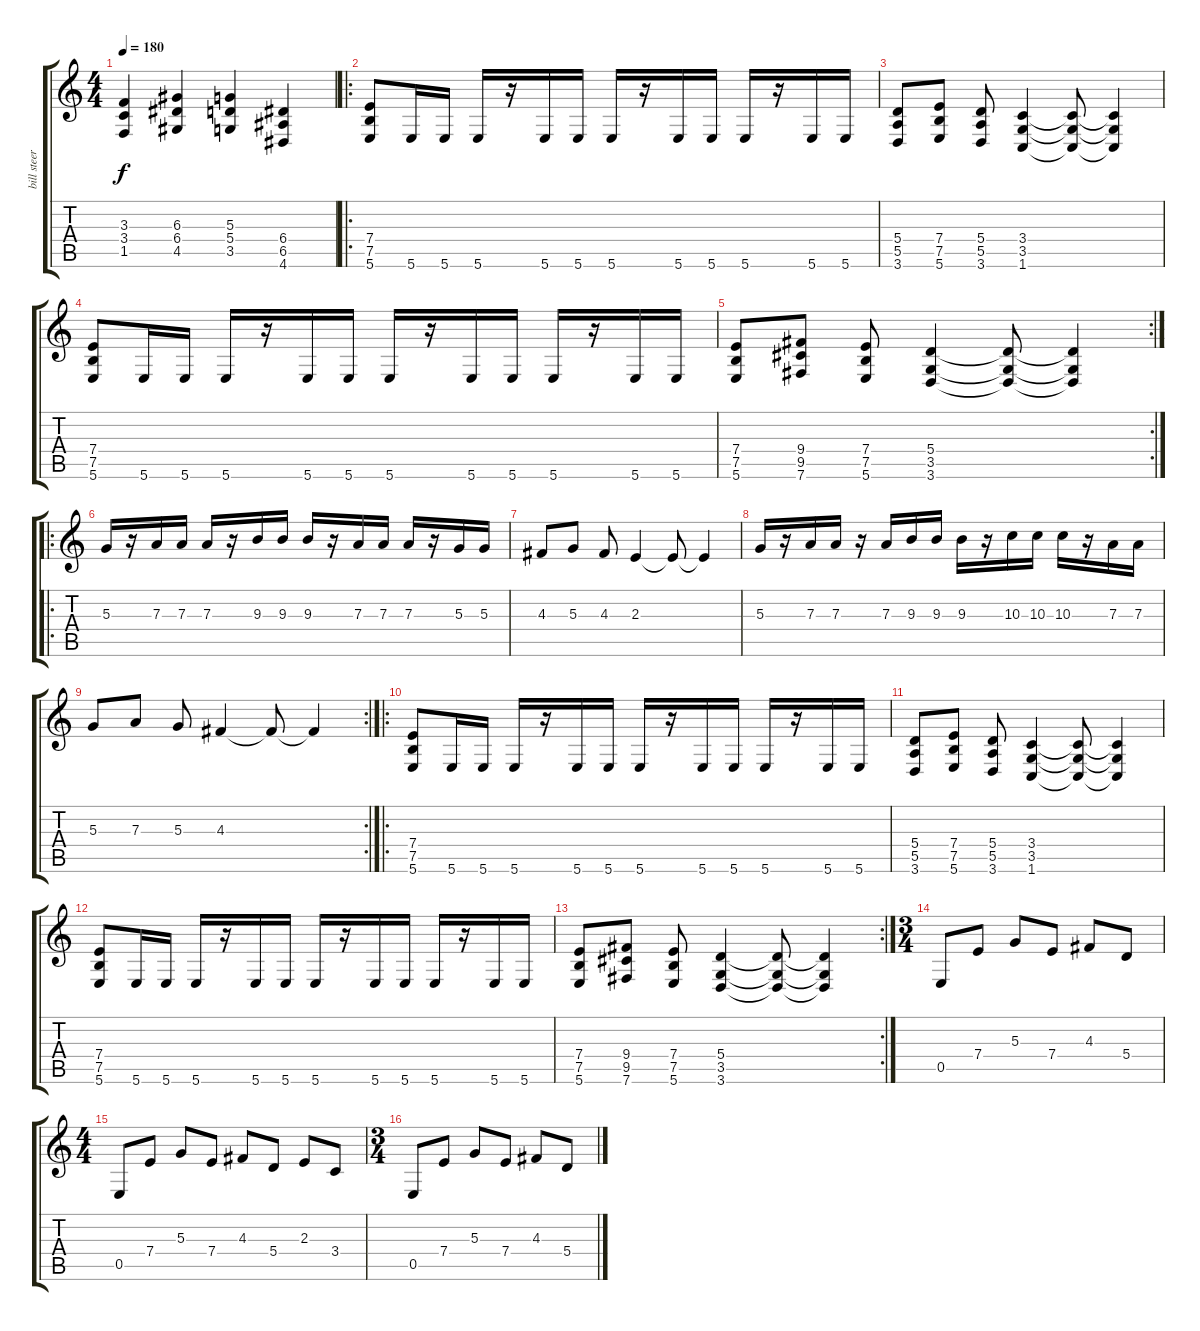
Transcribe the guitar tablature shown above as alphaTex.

\track ("bill steer" "bill steer") {instrument distortionguitar}
\staff {score tabs}
\tuning (B3 Gb3 D3 A2 E2 B1) {hide}
\ts (4 4)
\tempo 180
\clef g2
\ks c
(3.3 3.4 1.5).4{dy f} (6.3 6.4 4.5).4 (5.3 5.4 3.5).4 (6.4 6.5 4.6).4 |
\ro
(7.4 7.5 5.6).8 5.6.16 5.6.16 5.6.16 r.16 5.6.16 5.6.16 5.6.16 r.16 5.6.16 5.6.16 5.6.16 r.16 5.6.16 5.6.16 |
(5.4 5.5 3.6).8 (7.4 7.5 5.6).8 (5.4 5.5 3.6).8 (3.4 3.5 1.6).4 (3.4{t} 3.5{t} 1.6{t}).8 (3.4{t} 3.5{t} 1.6{t}).4 |
(7.4 7.5 5.6).8 5.6.16 5.6.16 5.6.16 r.16 5.6.16 5.6.16 5.6.16 r.16 5.6.16 5.6.16 5.6.16 r.16 5.6.16 5.6.16 |
\rc 2
(7.4 7.5 5.6).8 (9.4 9.5 7.6).8 (7.4 7.5 5.6).8 (5.4 3.5 3.6).4 (5.4{t} 3.5{t} 3.6{t}).8 (5.4{t} 3.5{t} 3.6{t}).4 |
\ro
5.3.16 r.16 7.3.16 7.3.16 7.3.16 r.16 9.3.16 9.3.16 9.3.16 r.16 7.3.16 7.3.16 7.3.16 r.16 5.3.16 5.3.16 |
4.3.8 5.3.8 4.3.8 2.3.4 2.3{t}.8 2.3{t}.4 |
5.3.16 r.16 7.3.16 7.3.16 r.16 7.3.16 9.3.16 9.3.16 9.3.16 r.16 10.3.16 10.3.16 10.3.16 r.16 7.3.16 7.3.16 |
\rc 2
5.3.8 7.3.8 5.3.8 4.3.4 4.3{t}.8 4.3{t}.4 |
\ro
(7.4 7.5 5.6).8 5.6.16 5.6.16 5.6.16 r.16 5.6.16 5.6.16 5.6.16 r.16 5.6.16 5.6.16 5.6.16 r.16 5.6.16 5.6.16 |
(5.4 5.5 3.6).8 (7.4 7.5 5.6).8 (5.4 5.5 3.6).8 (3.4 3.5 1.6).4 (3.4{t} 3.5{t} 1.6{t}).8 (3.4{t} 3.5{t} 1.6{t}).4 |
(7.4 7.5 5.6).8 5.6.16 5.6.16 5.6.16 r.16 5.6.16 5.6.16 5.6.16 r.16 5.6.16 5.6.16 5.6.16 r.16 5.6.16 5.6.16 |
\rc 2
(7.4 7.5 5.6).8 (9.4 9.5 7.6).8 (7.4 7.5 5.6).8 (5.4 3.5 3.6).4 (5.4{t} 3.5{t} 3.6{t}).8 (5.4{t} 3.5{t} 3.6{t}).4 |
\ts (3 4)
0.5.8 7.4.8 5.3.8 7.4.8 4.3.8 5.4.8 |
\ts (4 4)
0.5.8 7.4.8 5.3.8 7.4.8 4.3.8 5.4.8 2.3.8 3.4.8 |
\ts (3 4)
0.5.8 7.4.8 5.3.8 7.4.8 4.3.8 5.4.8
